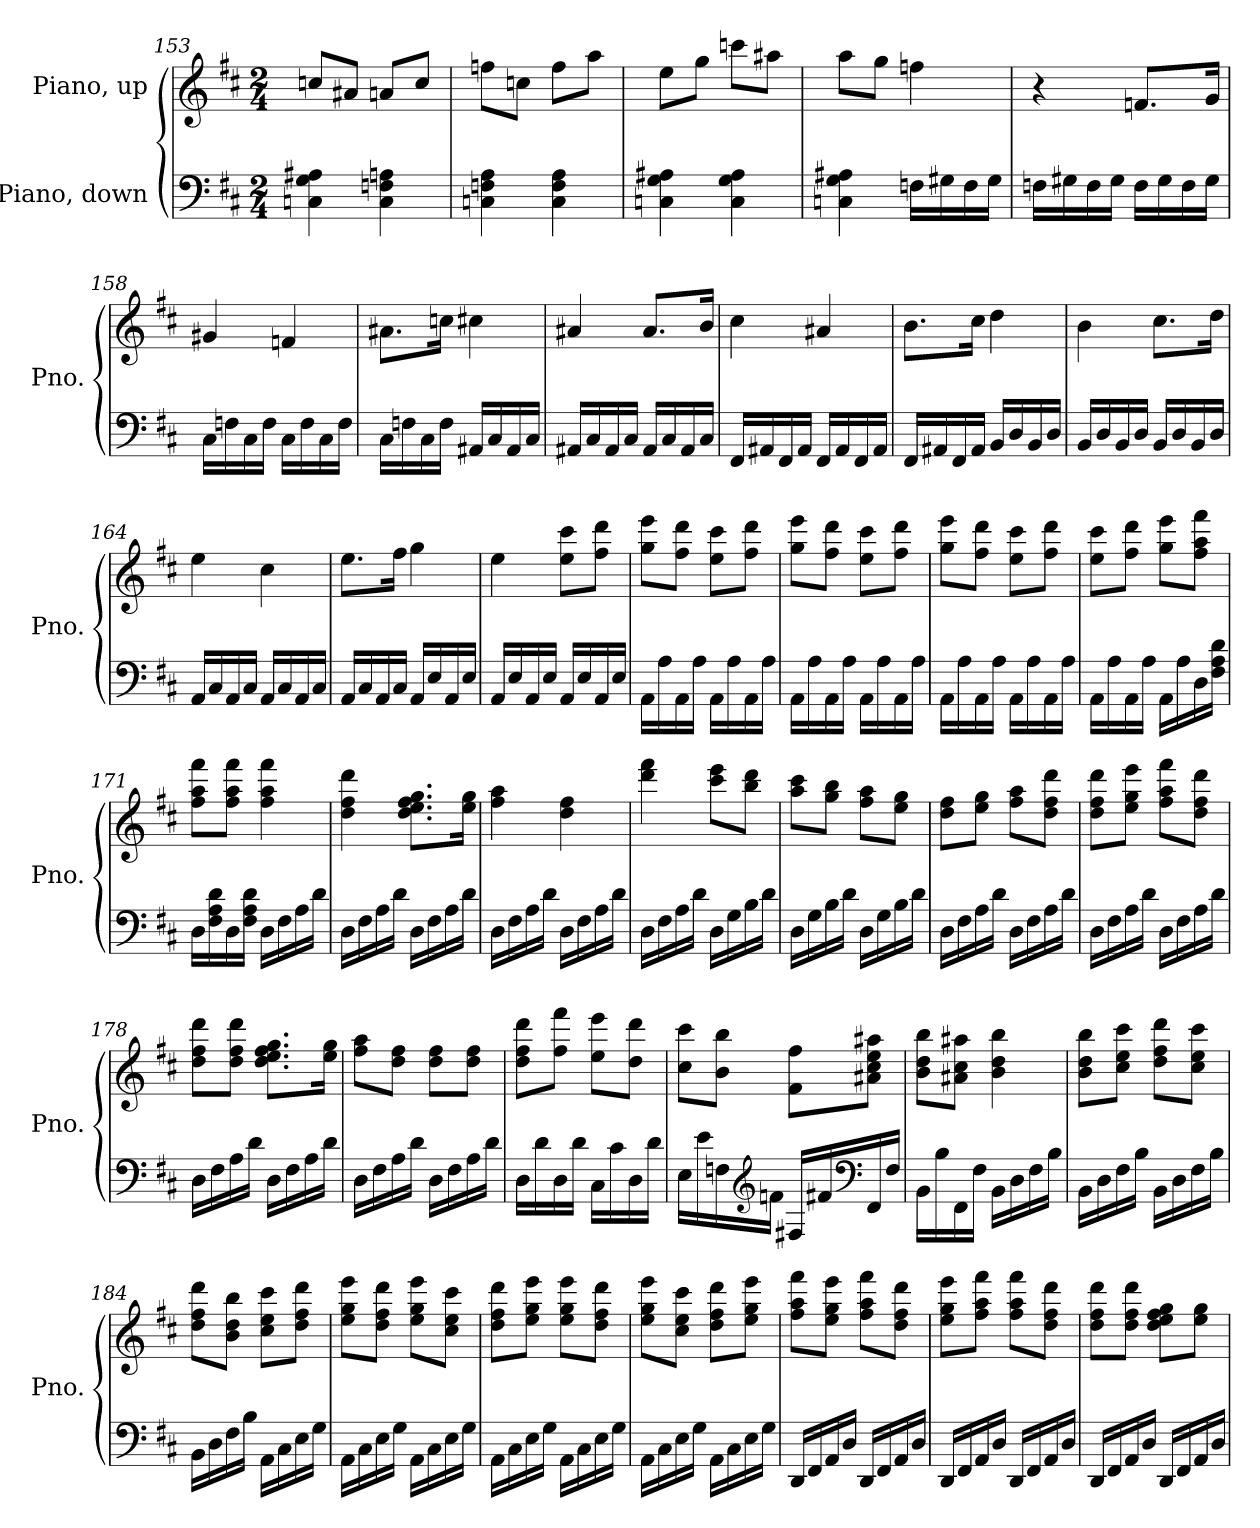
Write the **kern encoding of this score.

**kern	**kern
*part2	*part1
*staff2	*staff1
*I"Piano, down	*I"Piano, up
*I'Pno.	*I'Pno.
*clefF4	*clefG2
*k[f#c#]	*k[f#c#]
*M2/4	*M2/4
=153	=153
4Cn\ 4G\ 4A#X\	8ccn/L
.	8a#X/J
4C\ 4Fn\ 4An\	8an/L
.	8cc/J
=154	=154
4Cn\ 4Fn\ 4A\	8ffn\L
.	8ccn\J
4C\ 4F\ 4A\	8ff\L
.	8aa\J
=155	=155
4Cn\ 4G\ 4A#X\	8ee\L
.	8gg\J
4C\ 4G\ 4A#\	8cccn\L
.	8aa#X\J
=156	=156
4Cn\ 4G\ 4A#X\	8aa\L
.	8gg\J
16Fn\LL	4ffn\
16G#X\	.
16F\	.
16G#\JJ	.
!!LO:PB:g=z
=157	=157
16Fn\LL	4r
16G#X\	.
16F\	.
16G#\JJ	.
16F\LL	8.fn/L
16G#\	.
16F\	.
16G#\JJ	16g/Jk
=158	=158
16C#\LL	4g#X/
16Fn\	.
16C#\	.
16F\JJ	.
16C#\LL	4fn/
16F\	.
16C#\	.
16F\JJ	.
=159	=159
16C#\LL	8.a#X\L
16Fn\	.
16C#\	.
16F\JJ	16ccn\Jk
16AA#X/LL	4cc#X\
16C#/	.
16AA#/	.
16C#/JJ	.
=160	=160
16AA#X/LL	4a#X/
16C#/	.
16AA#/	.
16C#/JJ	.
16AA#/LL	8.a#/L
16C#/	.
16AA#/	.
16C#/JJ	16b/Jk
!!LO:LB:g=z
=161	=161
16FF#/LL	4cc#\
16AA#X/	.
16FF#/	.
16AA#/JJ	.
16FF#/LL	4a#X/
16AA#/	.
16FF#/	.
16AA#/JJ	.
=162	=162
16FF#/LL	8.b\L
16AA#X/	.
16FF#/	.
16AA#/JJ	16cc#\Jk
16BB/LL	4dd\
16D/	.
16BB/	.
16D/JJ	.
=163	=163
16BB/LL	4b\
16D/	.
16BB/	.
16D/JJ	.
16BB/LL	8.cc#\L
16D/	.
16BB/	.
16D/JJ	16dd\Jk
=164	=164
16AA/LL	4ee\
16C#/	.
16AA/	.
16C#/JJ	.
16AA/LL	4cc#\
16C#/	.
16AA/	.
16C#/JJ	.
!!LO:LB:g=z
=165	=165
16AA/LL	8.ee\L
16C#/	.
16AA/	.
16C#/JJ	16ff#\Jk
16AA/LL	4gg\
16E/	.
16AA/	.
16E/JJ	.
=166	=166
16AA/LL	4ee\
16E/	.
16AA/	.
16E/JJ	.
16AA/LL	8ee\ 8ccc#\L
16E/	.
16AA/	8ff#\ 8ddd\J
16E/JJ	.
=167	=167
16AA\LL	8gg\ 8eee\L
16A\	.
16AA\	8ff#\ 8ddd\J
16A\JJ	.
16AA\LL	8ee\ 8ccc#\L
16A\	.
16AA\	8ff#\ 8ddd\J
16A\JJ	.
=168	=168
16AA\LL	8gg\ 8eee\L
16A\	.
16AA\	8ff#\ 8ddd\J
16A\JJ	.
16AA\LL	8ee\ 8ccc#\L
16A\	.
16AA\	8ff#\ 8ddd\J
16A\JJ	.
=169	=169
16AA\LL	8gg\ 8eee\L
16A\	.
16AA\	8ff#\ 8ddd\J
16A\JJ	.
16AA\LL	8ee\ 8ccc#\L
16A\	.
16AA\	8ff#\ 8ddd\J
16A\JJ	.
!!LO:LB:g=z
=170	=170
16AA\LL	8ee\ 8ccc#\L
16A\	.
16AA\	8ff#\ 8ddd\J
16A\JJ	.
16AA\LL	8gg\ 8eee\L
16A\	.
16D\	8ff#\ 8aa\ 8fff#\J
16F#\ 16A\ 16d\JJ	.
=171	=171
16D\LL	8ff#\ 8aa\ 8fff#\L
16F#\ 16A\ 16d\	.
16D\	8ff#\ 8aa\ 8fff#\J
16F#\ 16A\ 16d\JJ	.
16D\LL	4ff#\ 4aa\ 4fff#\
16F#\	.
16A\	.
16d\JJ	.
=172	=172
16D\LL	4dd\ 4ff#\ 4ddd\
16F#\	.
16A\	.
16d\JJ	.
16D\LL	8.dd\ 8.ee\ 8.ff#\ 8.gg\L
16F#\	.
16A\	.
16d\JJ	16ee\ 16gg\Jk
=173	=173
16D\LL	4ff#\ 4aa\
16F#\	.
16A\	.
16d\JJ	.
16D\LL	4dd\ 4ff#\
16F#\	.
16A\	.
16d\JJ	.
=174	=174
16D\LL	4ddd\ 4fff#\
16F#\	.
16A\	.
16d\JJ	.
16D\LL	8ccc#\ 8eee\L
16G\	.
16B\	8bb\ 8ddd\J
16d\JJ	.
!!LO:LB:g=z
=175	=175
16D\LL	8aa\ 8ccc#\L
16G\	.
16B\	8gg\ 8bb\J
16d\JJ	.
16D\LL	8ff#\ 8aa\L
16G\	.
16B\	8ee\ 8gg\J
16d\JJ	.
=176	=176
16D\LL	8dd\ 8ff#\L
16F#\	.
16A\	8ee\ 8gg\J
16d\JJ	.
16D\LL	8ff#\ 8aa\L
16F#\	.
16A\	8dd\ 8ff#\ 8ddd\J
16d\JJ	.
=177	=177
16D\LL	8dd\ 8ff#\ 8ddd\L
16F#\	.
16A\	8ee\ 8gg\ 8eee\J
16d\JJ	.
16D\LL	8ff#\ 8aa\ 8fff#\L
16F#\	.
16A\	8dd\ 8ff#\ 8ddd\J
16d\JJ	.
=178	=178
16D\LL	8dd\ 8ff#\ 8ddd\L
16F#\	.
16A\	8dd\ 8ff#\ 8ddd\J
16d\JJ	.
16D\LL	8.dd\ 8.ee\ 8.ff#\ 8.gg\L
16F#\	.
16A\	.
16d\JJ	16ee\ 16gg\Jk
=179	=179
16D\LL	8ff#\ 8aa\L
16F#\	.
16A\	8dd\ 8ff#\J
16d\JJ	.
16D\LL	8dd\ 8ff#\L
16F#\	.
16A\	8dd\ 8ff#\J
16d\JJ	.
!!LO:LB:g=z
=180	=180
16D\LL	8dd\ 8ff#\ 8ddd\L
16d\	.
16D\	8ff#\ 8fff#\J
16d\JJ	.
16C#\LL	8ee\ 8eee\L
16c#\	.
16D\	8dd\ 8ddd\J
16d\JJ	.
=181	=181
16E\LL	8cc#\ 8ccc#\L
16e\	.
16Fn\	8b\ 8bb\J
*clefG2	*
16fn\JJ	.
16F#X/LL	8f#\ 8ff#\L
16f#X/	.
*clefF4	*
16FF#/	8a#X\ 8cc#\ 8ee\ 8aa#X\J
16F#/JJ	.
=182	=182
16BB\LL	8b\ 8dd\ 8bb\L
16B\	.
16FF#\	8a#X\ 8cc#\ 8aa#X\J
16F#\JJ	.
16BB\LL	4b\ 4dd\ 4bb\
16D\	.
16F#\	.
16B\JJ	.
=183	=183
16BB\LL	8b\ 8dd\ 8bb\L
16D\	.
16F#\	8cc#\ 8ee\ 8ccc#\J
16B\JJ	.
16BB\LL	8dd\ 8ff#\ 8ddd\L
16D\	.
16F#\	8cc#\ 8ee\ 8ccc#\J
16B\JJ	.
!!LO:PB:g=z
=184	=184
16BB\LL	8dd\ 8ff#\ 8ddd\L
16D\	.
16F#\	8b\ 8dd\ 8bb\J
16B\JJ	.
16AA\LL	8cc#\ 8ee\ 8ccc#\L
16C#\	.
16E\	8dd\ 8ff#\ 8ddd\J
16G\JJ	.
=185	=185
16AA\LL	8ee\ 8gg\ 8eee\L
16C#\	.
16E\	8dd\ 8ff#\ 8ddd\J
16G\JJ	.
16AA\LL	8ee\ 8gg\ 8eee\L
16C#\	.
16E\	8cc#\ 8ee\ 8ccc#\J
16G\JJ	.
=186	=186
16AA\LL	8dd\ 8ff#\ 8ddd\L
16C#\	.
16E\	8ee\ 8gg\ 8eee\J
16G\JJ	.
16AA\LL	8ee\ 8gg\ 8eee\L
16C#\	.
16E\	8dd\ 8ff#\ 8ddd\J
16G\JJ	.
=187	=187
16AA\LL	8ee\ 8gg\ 8eee\L
16C#\	.
16E\	8cc#\ 8ee\ 8ccc#\J
16G\JJ	.
16AA\LL	8dd\ 8ff#\ 8ddd\L
16C#\	.
16E\	8ee\ 8gg\ 8eee\J
16G\JJ	.
=188	=188
16DD/LL	8ff#\ 8aa\ 8fff#\L
16FF#/	.
16AA/	8ee\ 8gg\ 8eee\J
16D/JJ	.
16DD/LL	8ff#\ 8aa\ 8fff#\L
16FF#/	.
16AA/	8dd\ 8ff#\ 8ddd\J
16D/JJ	.
!!LO:LB:g=z
=189	=189
16DD/LL	8ee\ 8gg\ 8eee\L
16FF#/	.
16AA/	8ff#\ 8aa\ 8fff#\J
16D/JJ	.
16DD/LL	8ff#\ 8aa\ 8fff#\L
16FF#/	.
16AA/	8dd\ 8ff#\ 8ddd\J
16D/JJ	.
=190	=190
16DD/LL	8dd\ 8ff#\ 8ddd\L
16FF#/	.
16AA/	8dd\ 8ff#\ 8ddd\J
16D/JJ	.
16DD/LL	8dd\ 8ee\ 8ff#\ 8gg\L
16FF#/	.
16AA/	8ee\ 8gg\J
16D/JJ	.
=	=
*-	*-
